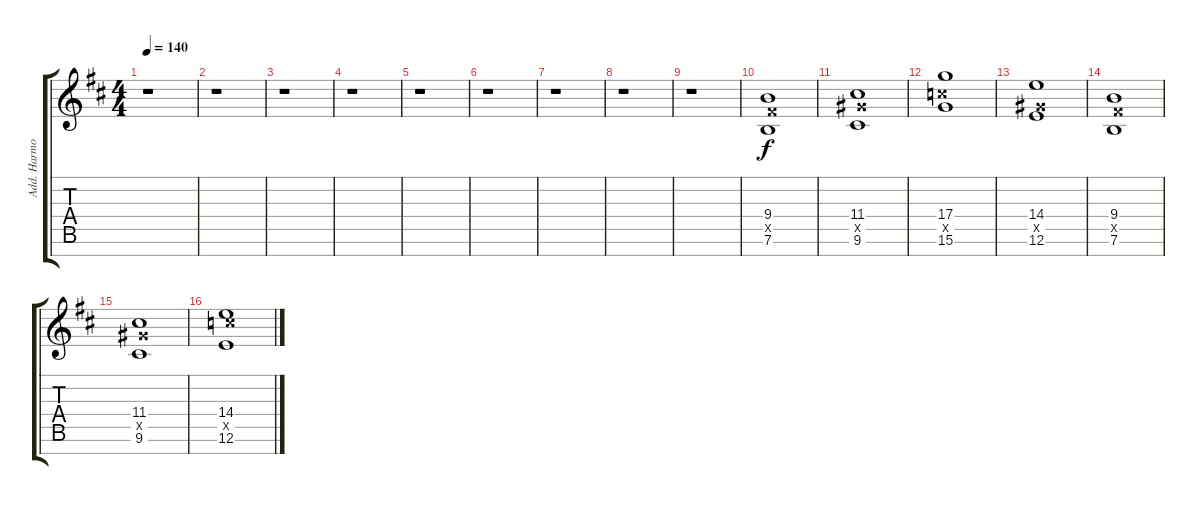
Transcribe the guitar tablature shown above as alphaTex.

\track ("Add. Harmony" "Add. Harmo") {instrument distortionguitar}
\staff {score tabs}
\tuning (E4 B3 G3 D3 A2 E2 B1) {hide}
\ts (4 4)
\tempo 140
\clef g2
\ks d
r.1{dy f} |
r.1 |
r.1 |
r.1 |
r.1 |
r.1 |
r.1 |
r.1 |
r.1 |
(9.4 9.5{x} 7.6).1 |
(11.4 11.5{x} 9.6).1 |
(17.4 15.5{x} 15.6).1 |
(14.4 11.5{x} 12.6).1 |
(9.4 9.5{x} 7.6).1 |
(11.4 11.5{x} 9.6).1 |
(14.4 15.5{x} 12.6).1
